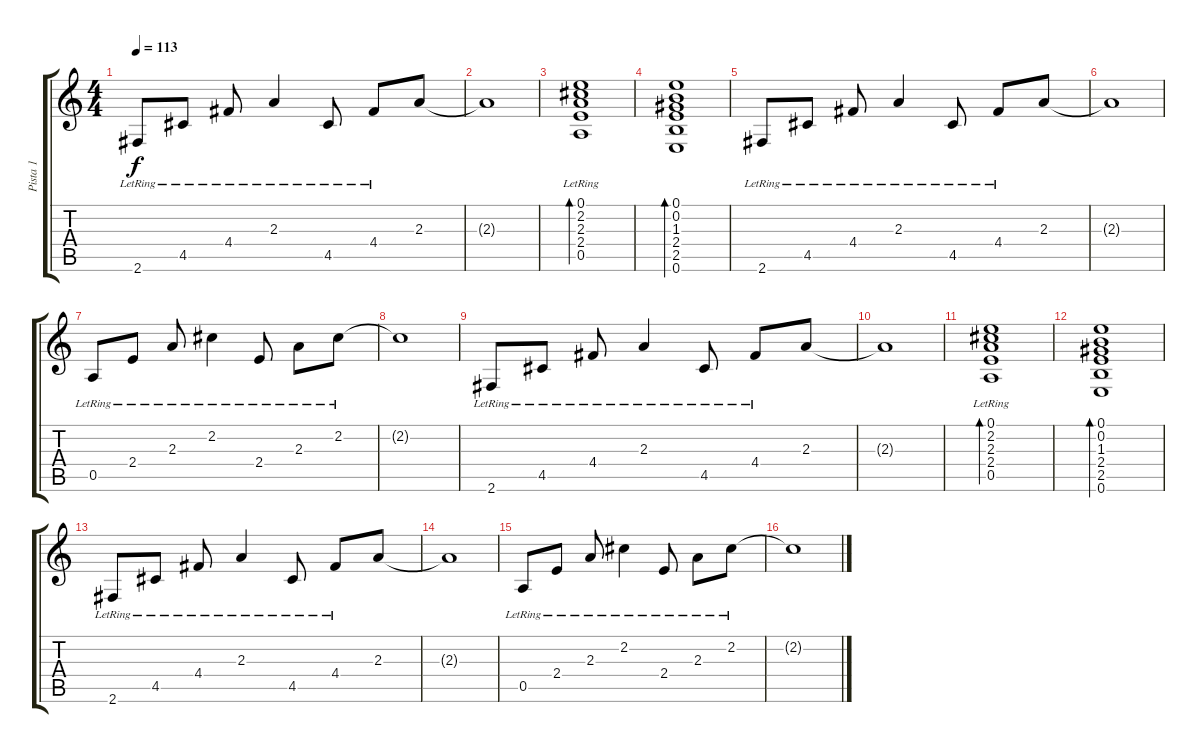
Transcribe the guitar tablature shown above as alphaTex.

\track ("Pista 1" "Pista 1") {instrument electricguitarclean}
\staff {score tabs}
\tuning (E4 B3 G3 D3 A2 E2) {hide}
\ts (4 4)
\tempo 113
\clef g2
\ks c
2.6{lr}.8{dy f} 4.5{lr}.8 4.4{lr}.8 2.3{lr}.4 4.5{lr}.8 4.4{lr}.8 2.3.8 |
2.3{t}.1 |
(0.1 2.2 2.3 2.4 0.5{lr}).1{bd 120} |
(0.1 0.2 1.3 2.4 2.5 0.6).1{bd 120} |
2.6{lr}.8 4.5{lr}.8 4.4{lr}.8 2.3{lr}.4 4.5{lr}.8 4.4{lr}.8 2.3.8 |
2.3{t}.1 |
0.5{lr}.8 2.4{lr}.8 2.3{lr}.8 2.2{lr}.4 2.4{lr}.8 2.3{lr}.8 2.2{lr}.8 |
2.2{t}.1 |
2.6{lr}.8 4.5{lr}.8 4.4{lr}.8 2.3{lr}.4 4.5{lr}.8 4.4{lr}.8 2.3.8 |
2.3{t}.1 |
(0.1 2.2 2.3 2.4 0.5{lr}).1{bd 120} |
(0.1 0.2 1.3 2.4 2.5 0.6).1{bd 120} |
2.6{lr}.8 4.5{lr}.8 4.4{lr}.8 2.3{lr}.4 4.5{lr}.8 4.4{lr}.8 2.3.8 |
2.3{t}.1 |
0.5{lr}.8 2.4{lr}.8 2.3{lr}.8 2.2{lr}.4 2.4{lr}.8 2.3{lr}.8 2.2{lr}.8 |
2.2{t}.1
